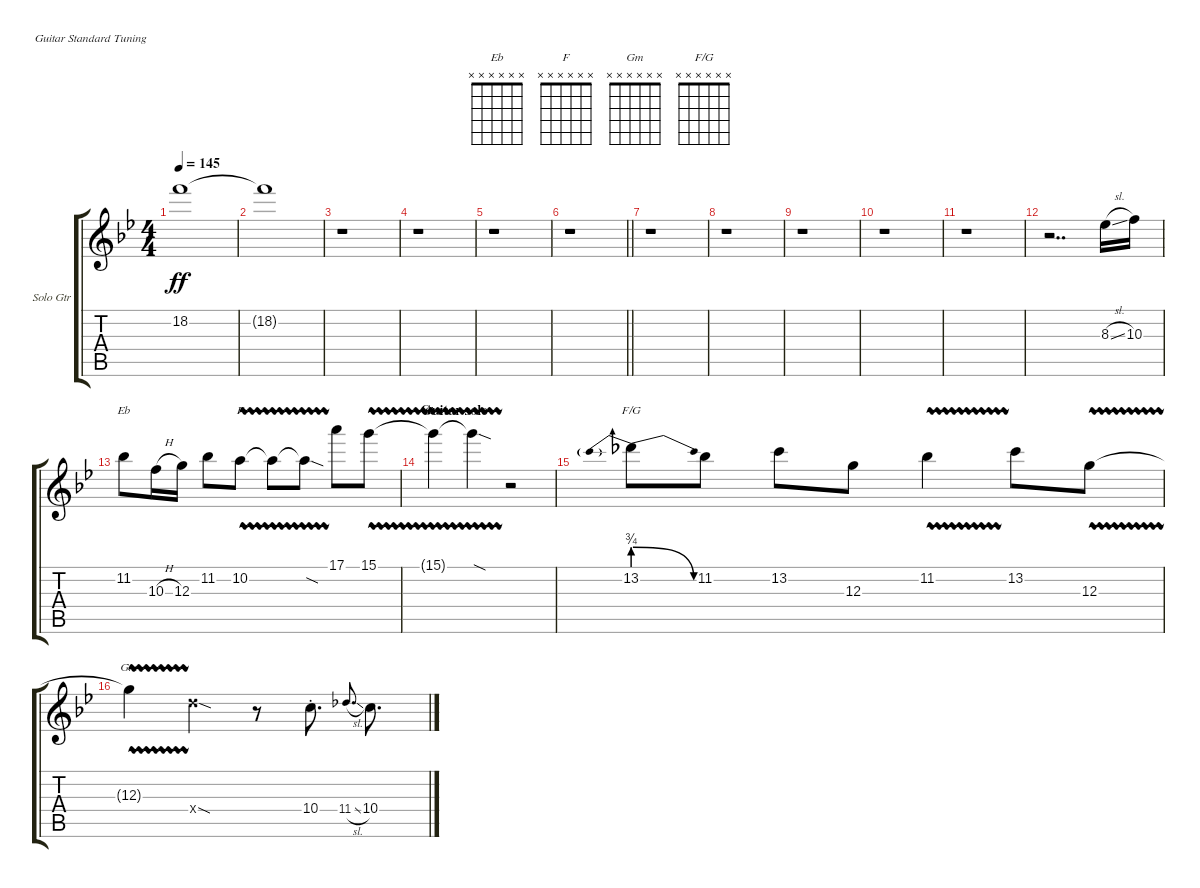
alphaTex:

\defaultSystemsLayout 4
\bracketExtendMode groupsimilarinstruments
\firstSystemTrackNameOrientation horizontal
\otherSystemsTrackNameOrientation horizontal
\track ("Guitar 2: Solo" "Solo Gtr") {instrument distortionguitar}
\staff {score tabs}
\tuning (E4 B3 G3 D3 A2 E2)
\chord ("Eb" x x x x x x)
\chord ("F" x x x x x x)
\chord ("Gm" x x x x x x)
\chord ("F/G" x x x x x x)
\ts (4 4)
\tempo 145
\clef g2
\scale
0.333333
\ks gminor
18.2{t}.1{dy ff} |
\scale
0.333333 18.2{t}.1 |
\scale
0.333333 r.1 |
\scale
0.333333 r.1 |
\scale
0.333333 r.1 |
\scale
0.333333
\barLineRight lightlight
r.1 |
\scale
0.333333 r.1 |
\scale
0.333333 r.1 |
\scale
0.333333 r.1 |
\scale
0.333333 r.1 |
\scale
0.333333 r.1 |
\scale
0.333333 r.2{dd} 8.3{sl}.16 10.3.16 |
\scale
0.333333 11.2.8{ch "Eb"} 10.3{h}.16 12.3.16 11.2.8 10.2{vw}.8{ch "F"} 10.2{vw t}.8 10.2{sod t}.8 17.1.8 15.1{vw}.8 |
\section ("" "Guitar solo")
\scale
0.333333 15.1{vw t}.4{ch "Gm"} 15.1{sod t}.4 r.2 |
\scale
0.333333 13.2{be (prebendrelease 0 3 30 0)}.8{ch "F/G"} 11.2.8 13.2.8 12.3.8 11.2{vw}.4 13.2.8 12.3{vw}.8 |
\scale
0.333333 12.3{vw t}.4{ch "Gm"} 12.4{sod x}.4 r.8 10.4{st}.8{d} 11.4{sl}.8{d gr onbeat} 10.4.8{d}
